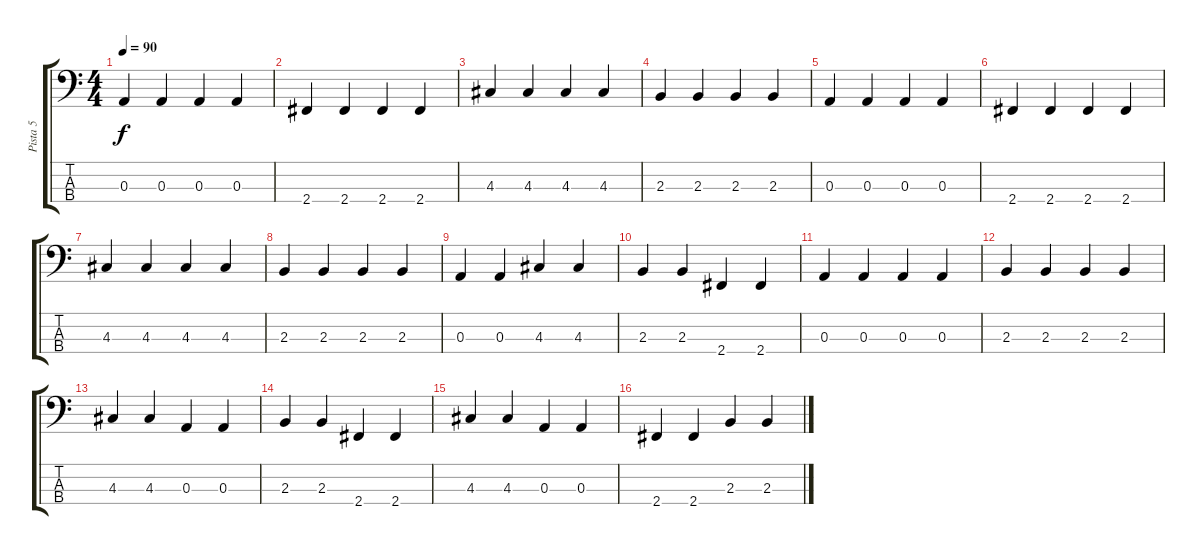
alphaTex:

\track ("Pista 5" "Pista 5") {instrument electricbassfinger}
\staff {score tabs}
\tuning (G2 D2 A1 E1) {hide}
\ts (4 4)
\tempo 90
\clef f4
\ks c
0.3.4{dy f} 0.3.4 0.3.4 0.3.4 |
2.4.4 2.4.4 2.4.4 2.4.4 |
4.3.4 4.3.4 4.3.4 4.3.4 |
2.3.4 2.3.4 2.3.4 2.3.4 |
0.3.4 0.3.4 0.3.4 0.3.4 |
2.4.4 2.4.4 2.4.4 2.4.4 |
4.3.4 4.3.4 4.3.4 4.3.4 |
2.3.4 2.3.4 2.3.4 2.3.4 |
0.3.4 0.3.4 4.3.4 4.3.4 |
2.3.4 2.3.4 2.4.4 2.4.4 |
0.3.4 0.3.4 0.3.4 0.3.4 |
2.3.4 2.3.4 2.3.4 2.3.4 |
4.3.4 4.3.4 0.3.4 0.3.4 |
2.3.4 2.3.4 2.4.4 2.4.4 |
4.3.4 4.3.4 0.3.4 0.3.4 |
2.4.4 2.4.4 2.3.4 2.3.4
